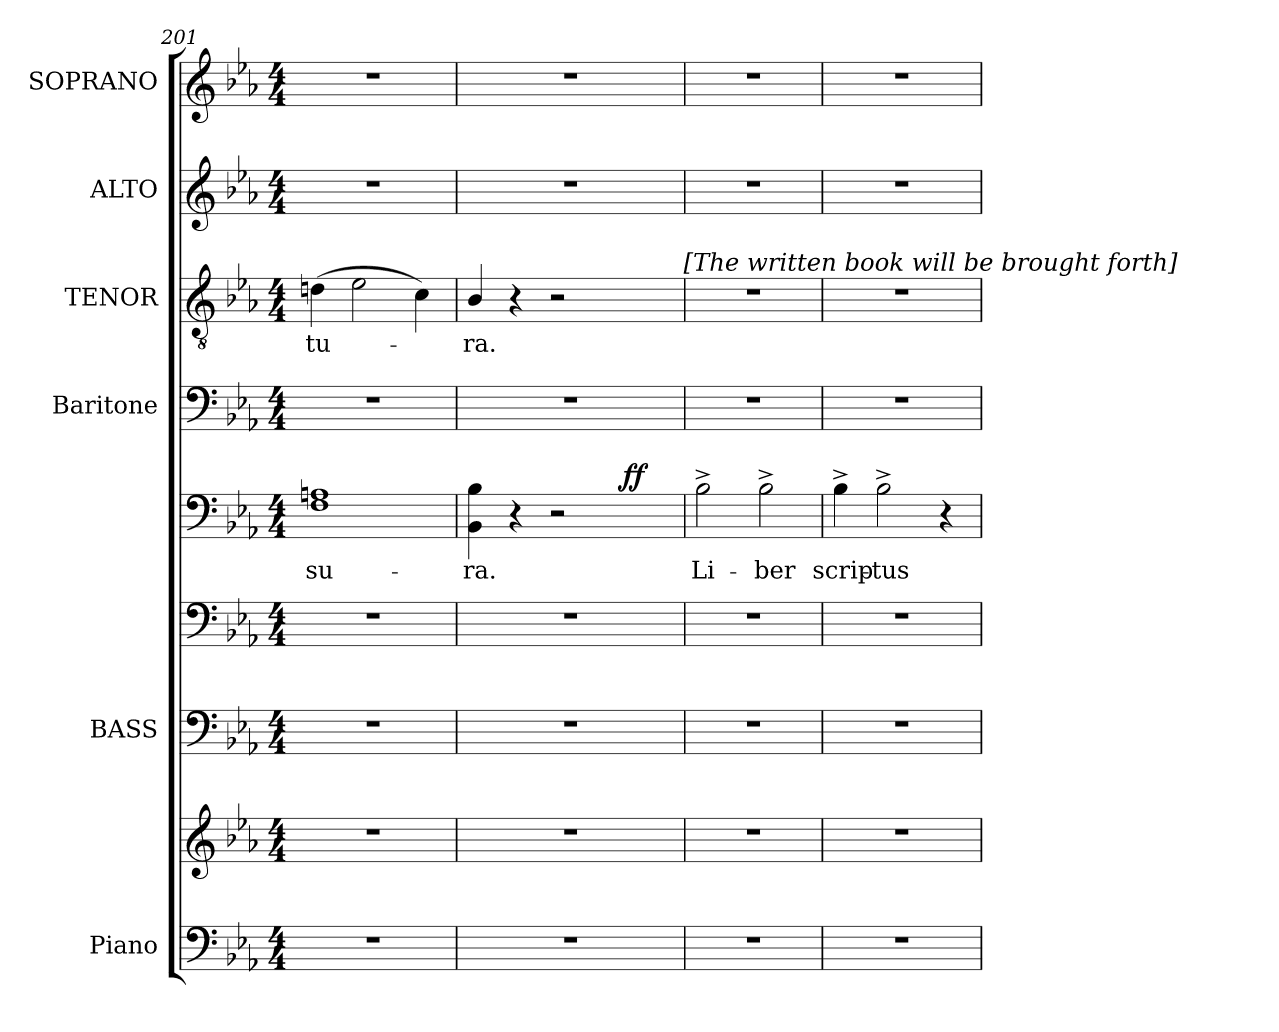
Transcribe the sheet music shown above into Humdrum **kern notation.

**kern	**kern	**kern	**kern	**kern	**text	**dynam	**kern	**kern	**text	**kern	**kern
*part6	*part6	*part5	*part5	*part5	*part5	*part5	*part4	*part3	*part3	*part2	*part1
*staff9	*staff8	*staff7	*staff6	*staff5	*staff5	*staff5/6/7	*staff4	*staff3	*staff3	*staff2	*staff1
*I"Piano	*	*I"BASS	*	*	*	*	*I"Baritone	*I"TENOR	*	*I"ALTO	*I"SOPRANO
*I'Pno.	*	*I'B.	*	*	*	*	*I'Bar.	*I'T.	*	*I'A.	*I'S.
*clefF4	*clefG2	*clefF4	*clefF4	*clefF4	*	*	*clefF4	*clefGv2	*	*clefG2	*clefG2
*	*	*	*	*	*	*	*	*ITrd7c12	*	*	*
*k[b-e-a-]	*k[b-e-a-]	*k[b-e-a-]	*k[b-e-a-]	*k[b-e-a-]	*	*	*k[b-e-a-]	*k[b-e-a-]	*	*k[b-e-a-]	*k[b-e-a-]
*E-:	*E-:	*E-:	*E-:	*E-:	*	*	*E-:	*E-:	*	*E-:	*E-:
*M4/4	*M4/4	*M4/4	*M4/4	*M4/4	*	*	*M4/4	*M4/4	*	*M4/4	*M4/4
=201	=201	=201	=201	=201	=201	=201	=201	=201	=201	=201	=201
!	!	!	!	!	!LO:LY:b:color=#000000	!	!	!	!	!	!
!	!	!	!	!	!	!	!	!	!LO:LY:b:color=#000000	!	!
1r	1r	1r	1r	1Fi 1Ani	-su-	.	1r	(4Dni\	-tu-	1r	1r
.	.	.	.	.	.	.	.	2E-i\	.	.	.
.	.	.	.	.	.	.	.	4Ci\)	.	.	.
=202	=202	=202	=202	=202	=202	=202	=202	=202	=202	=202	=202
!	!	!	!	!	!LO:LY:b:color=#000000	!	!	!	!	!	!
!	!	!	!	!	!	!	!	!	!LO:LY:b:color=#000000	!	!
*	*	*	*	*^	*	*	*	*^	*	*	*
1r	1r	1r	1r	4BB-i\ 4B-i	2ryy	-ra.	.	1r	4BB-i/	2ryy	-ra.	1r	1r
.	.	.	.	4r	.	.	.	.	4r	.	.	.	.
.	.	.	.	2r	4ryy	.	.	.	2r	4ryy	.	.	.
.	.	.	.	.	16ryy	.	.	.	.	8ryy	.	.	.
.	.	.	.	.	32ryy	.	.	.	.	.	.	.	.
.	.	.	.	.	512.ryy	.	.	.	.	.	.	.	.
.	.	.	.	.	8ryy	.	ff	.	.	.	.	.	.
.	.	.	.	.	.	.	.	.	.	16ryy	.	.	.
.	.	.	.	.	.	.	.	.	.	32ryy	.	.	.
.	.	.	.	.	.	.	.	.	.	64ryy	.	.	.
.	.	.	.	.	64ryy	.	.	.	.	.	.	.	.
.	.	.	.	.	.	.	.	.	.	128...ryy	.	.	.
.	.	.	.	.	128ryy	.	.	.	.	.	.	.	.
.	.	.	.	.	256ryy	.	.	.	.	.	.	.	.
!	!	!	!	!	!	!	!	!	!	!LO:TX:a:i:t=[The written book will be brought forth]	!	!	!
.	.	.	.	.	1024ryy	.	.	.	.	1024ryy	.	.	.
*	*	*	*	*v	*v	*	*	*	*v	*v	*	*	*
=203	=203	=203	=203	=203	=203	=203	=203	=203	=203	=203	=203
*	*	*	*	*^	*	*	*	*^	*	*	*
!	!	!	!	!LO:TX:a:i:t=All Tenors and Basses&colon;	!	!	!	!	!	!	!	!	!
!	!	!	!	!	!	!LO:LY:b:color=#000000	!	!	!	!	!	!	!
*	*	*	*	*v	*v	*	*	*	*v	*v	*	*	*
1r	1r	1r	1r	2B-^i\	Li-	.	1r	1r	.	1r	1r
!	!	!	!	!	!LO:LY:b:color=#000000	!	!	!	!	!	!
.	.	.	.	2B-^i\	-ber	.	.	.	.	.	.
=204	=204	=204	=204	=204	=204	=204	=204	=204	=204	=204	=204
!	!	!	!	!	!LO:LY:b:color=#000000	!	!	!	!	!	!
1r	1r	1r	1r	4B-^i\	scrip-	.	1r	1r	.	1r	1r
!	!	!	!	!	!LO:LY:b:color=#000000	!	!	!	!	!	!
.	.	.	.	2B-^i\	-tus	.	.	.	.	.	.
.	.	.	.	4r	.	.	.	.	.	.	.
=	=	=	=	=	=	=	=	=	=	=	=
*-	*-	*-	*-	*-	*-	*-	*-	*-	*-	*-	*-
